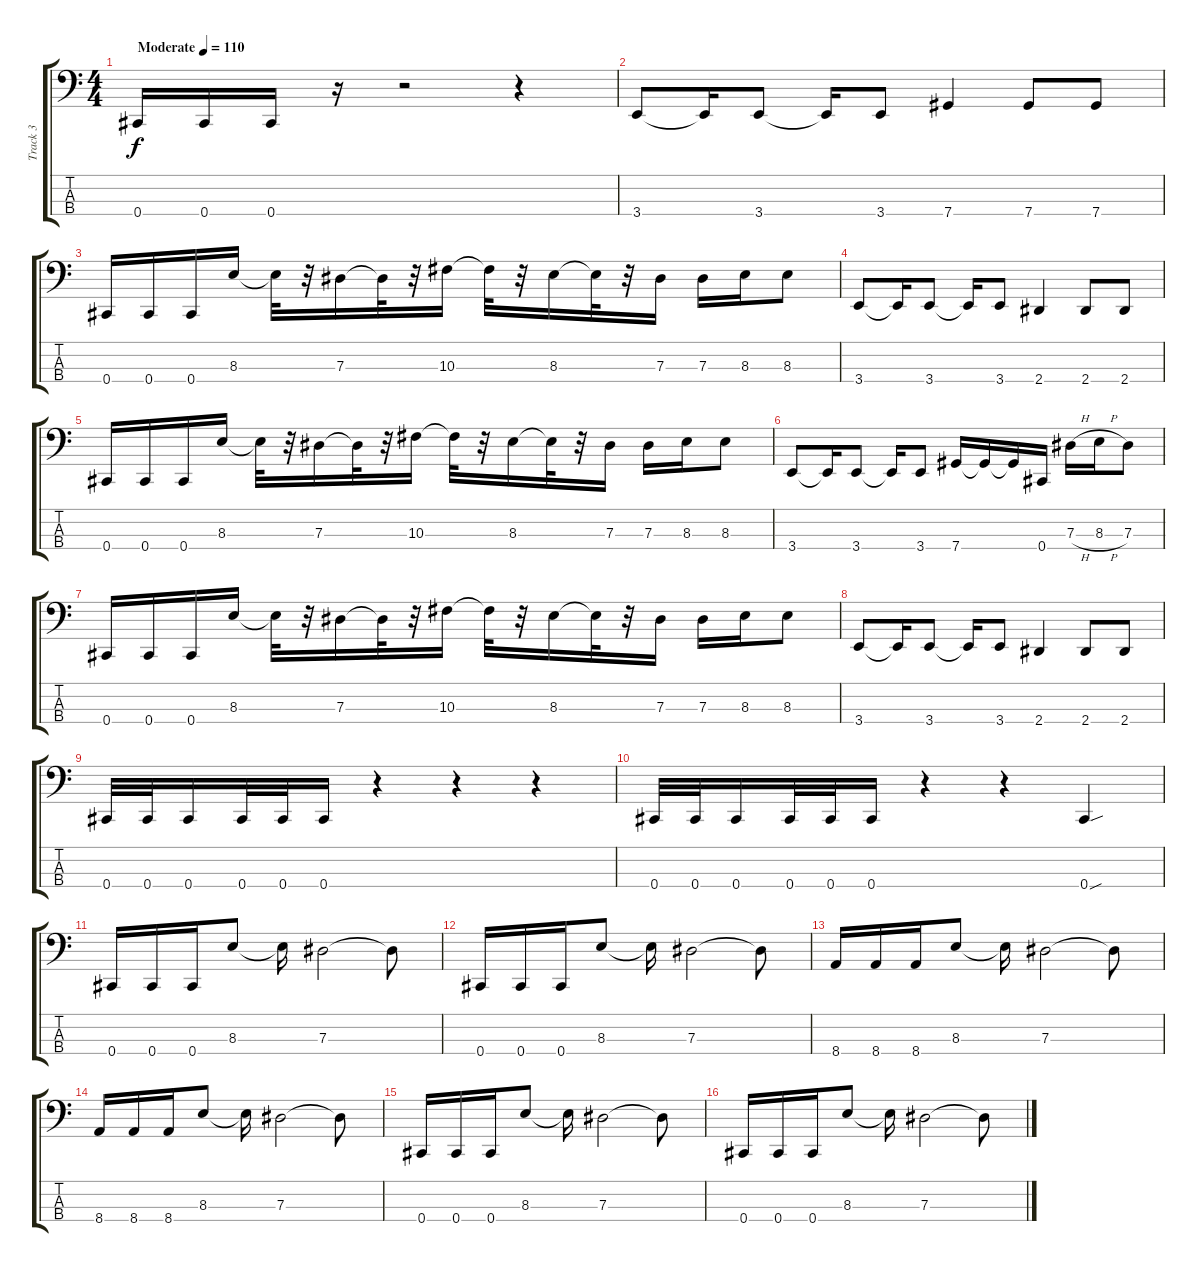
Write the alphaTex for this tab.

\track ("Track 3" "Track 3") {instrument electricbassfinger}
\staff {score tabs}
\tuning (Gb2 Db2 Ab1 Db1) {hide}
\ts (4 4)
\tempo (110 "Moderate")
\clef f4
\ks c
0.4.16{dy f instrument electricbassfinger} 0.4.16 0.4.16 r.16 r.2 r.4 |
3.4.8 3.4{t}.16 3.4.8 3.4{t}.16 3.4.8 7.4.4 7.4.8 7.4.8 |
0.4.16 0.4.16 0.4.16 8.3.16 8.3{t}.32 r.32 7.3.16 7.3{t}.32 r.32 10.3.16 10.3{t}.32 r.32 8.3.16 8.3{t}.32 r.32 7.3.16 7.3.16 8.3.16 8.3.8 |
3.4.8 3.4{t}.16 3.4.8 3.4{t}.16 3.4.8 2.4.4 2.4.8 2.4.8 |
0.4.16 0.4.16 0.4.16 8.3.16 8.3{t}.32 r.32 7.3.16 7.3{t}.32 r.32 10.3.16 10.3{t}.32 r.32 8.3.16 8.3{t}.32 r.32 7.3.16 7.3.16 8.3.16 8.3.8 |
3.4.8 3.4{t}.16 3.4.8 3.4{t}.16 3.4.8 7.4.16 7.4{t}.16 7.4{t}.16 0.4.16 7.3{h}.16 8.3{h}.16 7.3.8 |
0.4.16 0.4.16 0.4.16 8.3.16 8.3{t}.32 r.32 7.3.16 7.3{t}.32 r.32 10.3.16 10.3{t}.32 r.32 8.3.16 8.3{t}.32 r.32 7.3.16 7.3.16 8.3.16 8.3.8 |
3.4.8 3.4{t}.16 3.4.8 3.4{t}.16 3.4.8 2.4.4 2.4.8 2.4.8 |
0.4.32 0.4.32 0.4.16 0.4.32 0.4.32 0.4.16 r.4 r.4 r.4 |
0.4.32 0.4.32 0.4.16 0.4.32 0.4.32 0.4.16 r.4 r.4 0.4{sou}.4 |
0.4.16 0.4.16 0.4.16 8.3.8 8.3{t}.16 7.3.2 7.3{t}.8 |
0.4.16 0.4.16 0.4.16 8.3.8 8.3{t}.16 7.3.2 7.3{t}.8 |
8.4.16 8.4.16 8.4.16 8.3.8 8.3{t}.16 7.3.2 7.3{t}.8 |
8.4.16 8.4.16 8.4.16 8.3.8 8.3{t}.16 7.3.2 7.3{t}.8 |
0.4.16 0.4.16 0.4.16 8.3.8 8.3{t}.16 7.3.2 7.3{t}.8 |
0.4.16 0.4.16 0.4.16 8.3.8 8.3{t}.16 7.3.2 7.3{t}.8
